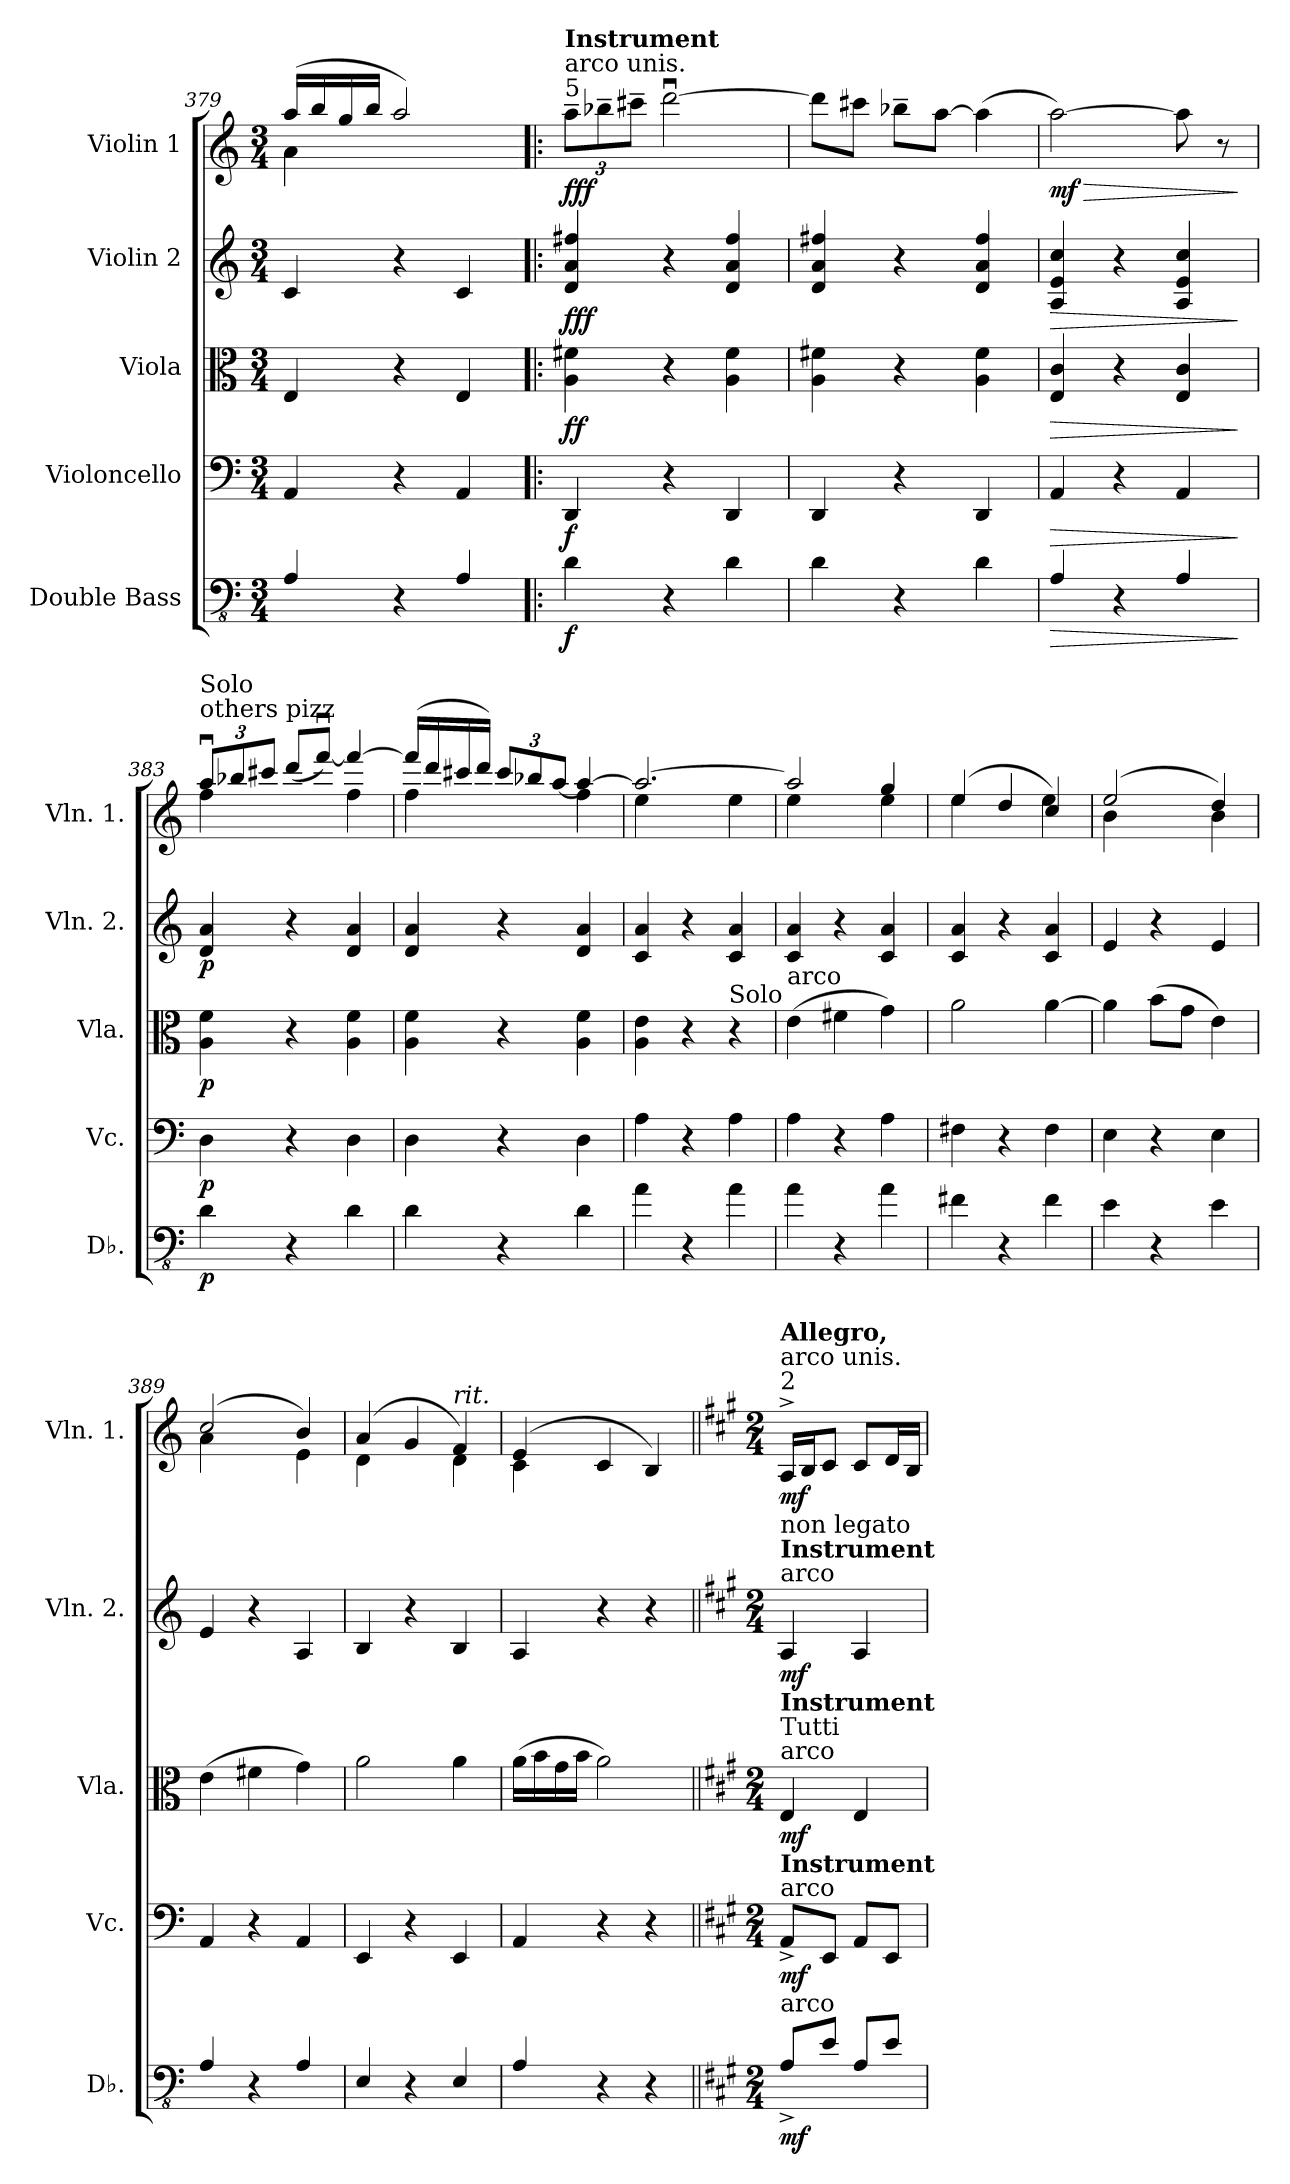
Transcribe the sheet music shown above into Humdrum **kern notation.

**kern	**dynam	**kern	**dynam	**kern	**dynam	**kern	**dynam	**kern	**dynam
*part5	*part5	*part4	*part4	*part3	*part3	*part2	*part2	*part1	*part1
*staff5	*staff5	*staff4	*staff4	*staff3	*staff3	*staff2	*staff2	*staff1	*staff1
*I"Double Bass	*	*I"Violoncello	*	*I"Viola	*	*I"Violin 2	*	*I"Violin 1	*
*I'Db.	*	*I'Vc.	*	*I'Vla.	*	*I'Vln. 2.	*	*I'Vln. 1.	*
*clefFv4	*	*clefF4	*	*clefC3	*	*clefG2	*	*clefG2	*
*ITrd7c12	*	*	*	*	*	*	*	*	*
*k[]	*	*k[]	*	*k[]	*	*k[]	*	*k[]	*
*M3/4	*	*M3/4	*	*M3/4	*	*M3/4	*	*M3/4	*
=379	=379	=379	=379	=379	=379	=379	=379	=379	=379
*	*	*	*	*	*	*	*	*^	*
4AAA/	.	4AA/	.	4E/	.	4c/	.	(16aa/LL	4a\	.
.	.	.	.	.	.	.	.	16bb/	.	.
.	.	.	.	.	.	.	.	16gg/	.	.
.	.	.	.	.	.	.	.	16bb/JJ	.	.
4r	.	4r	.	4r	.	4r	.	2aa/)	2ryy	.
4AAA/	.	4AA/	.	4E/	.	4c/	.	.	.	.
*	*	*	*	*	*	*	*	*v	*v	*
!!LO:PB:g=z
=380!|:	=380!|:	=380!|:	=380!|:	=380!|:	=380!|:	=380!|:	=380!|:	=380!|:	=380!|:
*	*	*	*	*	*	*	*	*Xbrackettup	*
!	!	!	!	!	!	!	!	!LO:TX:a:t=5	!
!	!	!	!	!	!	!	!	!LO:TX:a:t=arco unis.	!
!	!	!	!	!	!	!	!	!LO:TX:a:B:t=Instrument	!
!	!LO:DY:b	!	!LO:DY:b	!	!LO:DY:b	!	!	!	!
!	!	!	!	!	!LO:DY:n=1:b	!	!LO:DY:b	!	!
!	!	!	!	!	!	!	!LO:DY:n=1:b	!	!
!	!	!	!	!	!	!	!LO:DY:n=2:b	!	!LO:DY:b
!	!	!	!	!	!	!	!	!	!LO:DY:n=1:b
4DD\	f	4DD/	f	4A\ 4f#X\	f f	4d/ 4a/ 4ff#X/	f f f	12aa~\L	f ff
.	.	.	.	.	.	.	.	12bb-X~\	.
.	.	.	.	.	.	.	.	12ccc#X~\J	.
4r	.	4r	.	4r	.	4r	.	[2dddu\	.
4DD\	.	4DD/	.	4A\ 4f#\	.	4d/ 4a/ 4ff#/	.	.	.
=381	=381	=381	=381	=381	=381	=381	=381	=381	=381
4DD\	.	4DD/	.	4A\ 4f#X\	.	4d/ 4a/ 4ff#X/	.	8ddd\L]	.
.	.	.	.	.	.	.	.	8ccc#X\J	.
4r	.	4r	.	4r	.	4r	.	8bb-X~\L	.
.	.	.	.	.	.	.	.	[8aa\J	.
4DD\	.	4DD/	.	4A\ 4f#\	.	4d/ 4a/ 4ff#/	.	(4aa\]	.
=382	=382	=382	=382	=382	=382	=382	=382	=382	=382
!	!LO:HP:b	!	!LO:HP:b	!	!LO:HP:b	!	!LO:HP:b	!	!LO:HP:b
!	!	!	!	!	!	!	!	!	!LO:DY:n=1:b
4AAA/	>	4AA/	>	4E/ 4c/	>	4A/ 4e/ 4cc/	>	[2aa\)	> mf
4r	.	4r	.	4r	.	4r	.	.	.
4AAA/	.	4AA/	.	4E/ 4c/	.	4A/ 4e/ 4cc/	.	8aa\]	.
.	.	.	.	.	.	.	.	8r	.
.	]	.	]	.	]	.	]	.	]
=383	=383	=383	=383	=383	=383	=383	=383	=383	=383
*	*	*	*	*	*	*	*	*^	*
!	!	!	!	!	!	!	!	!LO:TX:a:t=others pizz	!	!
!	!	!	!	!	!	!	!	!LO:TX:a:t=Solo	!	!
!	!LO:DY:b	!	!LO:DY:b	!	!LO:DY:b	!	!LO:DY:b	!	!	!LO:DY:b
!	!	!	!	!	!	!	!	!	!	!LO:DY:n=1:b
4DD\	p	4D\	p	4A\ 4f\	p	4d/ 4a/	p	12aau/L	4ff\	p mp
.	.	.	.	.	.	.	.	12bb-X/	.	.
.	.	.	.	.	.	.	.	12ccc#X/J	.	.
4r	.	4r	.	4r	.	4r	.	(8ddd/L	4ryy	.
.	.	.	.	.	.	.	.	[8fffu/J)	.	.
4DD\	.	4D\	.	4A\ 4f\	.	4d/ 4a/	.	4fff/_	4ff\	.
=384	=384	=384	=384	=384	=384	=384	=384	=384	=384	=384
4DD\	.	4D\	.	4A\ 4f\	.	4d/ 4a/	.	(16fff/LL]	4ff\	.
.	.	.	.	.	.	.	.	16ddd/	.	.
.	.	.	.	.	.	.	.	16ccc#X/	.	.
.	.	.	.	.	.	.	.	16ddd/JJ)	.	.
4r	.	4r	.	4r	.	4r	.	12ccc#/L	4ryy	.
.	.	.	.	.	.	.	.	12bb-X/	.	.
.	.	.	.	.	.	.	.	[12aa/J	.	.
4DD\	.	4D\	.	4A\ 4f\	.	4d/ 4a/	.	4aa/_	4ff\	.
=385	=385	=385	=385	=385	=385	=385	=385	=385	=385	=385
4AA\	.	4A\	.	4A\ 4e\	.	4c/ 4a/	.	2.aa/_	4ee\	.
4r	.	4r	.	4r	.	4r	.	.	4ryy	.
!	!	!	!	!LO:TX:a:t=Solo	!	!	!	!	!	!
4AA\	.	4A\	.	4r	.	4c/ 4a/	.	.	4ee\	.
!!LO:LB:g=z	!!
=386	=386	=386	=386	=386	=386	=386	=386	=386	=386	=386
!	!	!	!	!LO:TX:a:t=arco	!	!	!	!	!	!
4AA\	.	4A\	.	(4e\	.	4c/ 4a/	.	2aa/]	4ee\	.
4r	.	4r	.	4f#X\	.	4r	.	.	4ryy	.
4AA\	.	4A\	.	4g\)	.	4c/ 4a/	.	4gg/	4ee\	.
=387	=387	=387	=387	=387	=387	=387	=387	=387	=387	=387
4FF#X\	.	4F#X\	.	2a\	.	4c/ 4a/	.	(4ee/	4ee\	.
4r	.	4r	.	.	.	4r	.	4dd/	4ryy	.
4FF#\	.	4F#\	.	[4a\	.	4c/ 4a/	.	4cc/)	4ee\	.
=388	=388	=388	=388	=388	=388	=388	=388	=388	=388	=388
4EE\	.	4E\	.	4a\]	.	4e/	.	(2ee/	4b\	.
4r	.	4r	.	(8b\L	.	4r	.	.	4ryy	.
.	.	.	.	8g\J	.	.	.	.	.	.
4EE\	.	4E\	.	4e\)	.	4e/	.	4dd/)	4b\	.
=389	=389	=389	=389	=389	=389	=389	=389	=389	=389	=389
4AAA/	.	4AA/	.	(4e\	.	4e/	.	(2cc/	4a\	.
4r	.	4r	.	4f#X\	.	4r	.	.	4ryy	.
4AAA/	.	4AA/	.	4g\)	.	4A/	.	4b/)	4e\	.
=390	=390	=390	=390	=390	=390	=390	=390	=390	=390	=390
4EEE/	.	4EE/	.	2a\	.	4B/	.	(4a/	4d\	.
4r	.	4r	.	.	.	4r	.	4g/	4ryy	.
!	!	!	!	!	!	!	!	!LO:TX:a:i:t=rit.	!	!
4EEE/	.	4EE/	.	4a\	.	4B/	.	4f/)	4d\	.
=391	=391	=391	=391	=391	=391	=391	=391	=391	=391	=391
*	*	*	*	*	*	*	*	*MM65	*	*
4AAA/	.	4AA/	.	(16a\LL	.	4A/	.	(4e/	4c\	.
.	.	.	.	16b\	.	.	.	.	.	.
.	.	.	.	16g\	.	.	.	.	.	.
.	.	.	.	16b\JJ	.	.	.	.	.	.
*	*	*	*	*	*	*	*	*MM60	*	*
4r	.	4r	.	2a\)	.	4r	.	4c/	2ryy	.
*	*	*	*	*	*	*	*	*MM50	*	*
4r	.	4r	.	.	.	4r	.	4B/)	.	.
=392||	=392||	=392||	=392||	=392||	=392||	=392||	=392||	=392||	=392||	=392||
*k[f#c#g#]	*	*k[f#c#g#]	*	*k[f#c#g#]	*	*k[f#c#g#]	*	*k[f#c#g#]	*	*
*M2/4	*	*M2/4	*	*M2/4	*	*M2/4	*	*M2/4	*	*
*	*	*	*	*	*	*	*	*MM140	*	*
!	!	!	!	!	!	!	!	!LO:TX:b:t=non legato	!	!
!	!	!	!	!	!	!	!	!LO:TX:a:t=2	!	!
!	!	!	!	!	!	!	!	!LO:TX:a:t=arco unis.	!	!
!	!	!	!	!	!	!	!	!LO:TX:a:B:t=Allegro,	!	!
!	!	!	!	!	!	!LO:TX:a:t=arco	!	!	!	!
!	!	!	!	!	!	!LO:TX:a:B:t=Instrument	!	!	!	!
!	!	!	!	!LO:TX:a:t=arco	!	!	!	!	!	!
!	!	!	!	!LO:TX:a:t=Tutti	!	!	!	!	!	!
!	!	!	!	!LO:TX:a:B:t=Instrument	!	!	!	!	!	!
!	!	!LO:TX:a:t=arco	!	!	!	!	!	!	!	!
!	!	!LO:TX:a:B:t=Instrument	!	!	!	!	!	!	!	!
!LO:TX:a:t=arco	!	!	!	!	!	!	!	!	!	!
!	!LO:DY:b	!	!LO:DY:b	!	!LO:DY:b	!	!LO:DY:b	!	!	!LO:DY:b
8AAA^/L	mf	8AA^/L	mf	4E/	mf	4A/	mf	16A^/LL	16A/yy	mf
.	.	.	.	.	.	.	.	16B/J	4..ryy	.
8EE/J	.	8EE/J	.	.	.	.	.	8c#/J	.	.
8AAA/L	.	8AA/L	.	4E/	.	4A/	.	8c#/L	.	.
8EE/J	.	8EE/J	.	.	.	.	.	16d/L	.	.
.	.	.	.	.	.	.	.	16B/JJ	.	.
*	*	*	*	*	*	*	*	*v	*v	*
=	=	=	=	=	=	=	=	=	=
*-	*-	*-	*-	*-	*-	*-	*-	*-	*-
